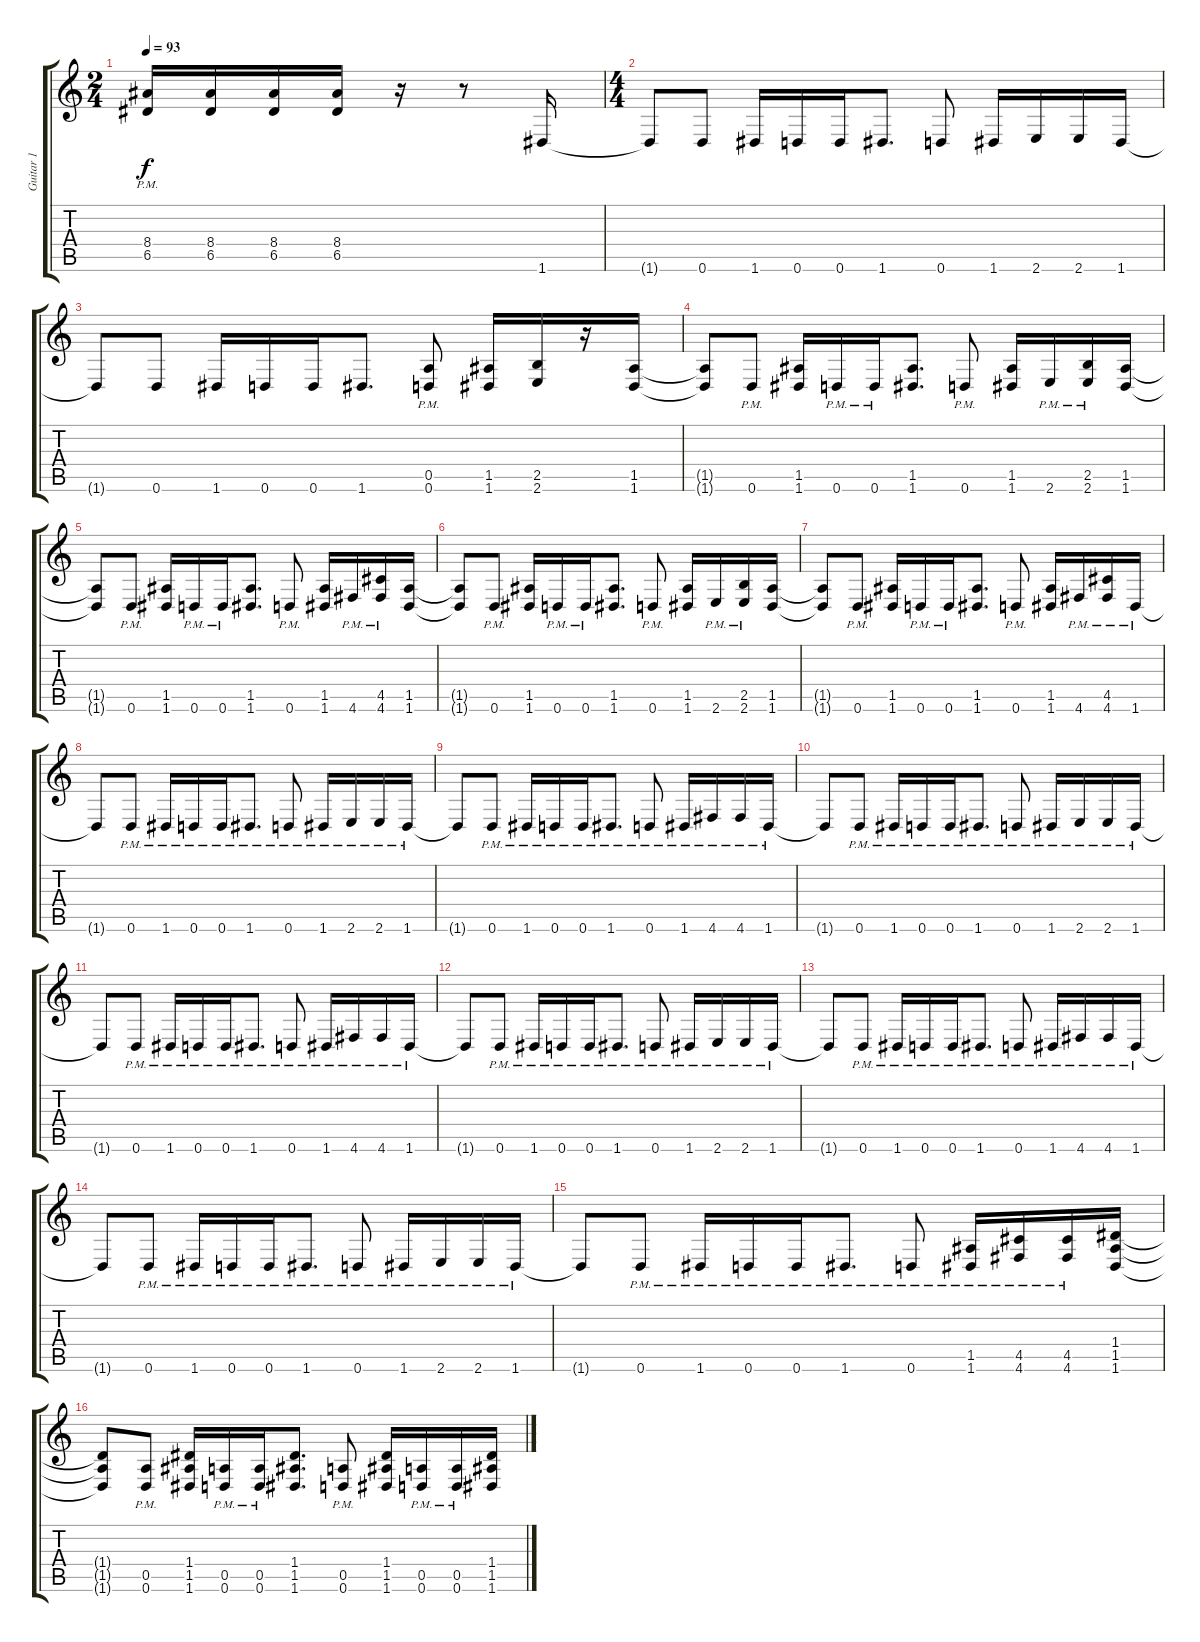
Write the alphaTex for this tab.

\track ("Guitar 1" "Guitar 1") {instrument overdrivenguitar}
\staff {score tabs}
\tuning (E4 B3 G3 D3 A2 D2) {hide}
\ts (2 4)
\tempo 93
\clef g2
\ks c
(8.4{pm} 6.5{pm}).16{dy f} (8.4 6.5).16 (8.4 6.5).16 (8.4 6.5).16 r.16 r.8 1.6.16 |
\ts (4 4)
1.6{t}.8 0.6.8 1.6.16 0.6.16 0.6.16 1.6.8{d} 0.6.8 1.6.16 2.6.16 2.6.16 1.6.16 |
1.6{t}.8 0.6.8 1.6.16 0.6.16 0.6.16 1.6.8{d} (0.5{pm} 0.6{pm}).8 (1.5 1.6).16 (2.5 2.6).16 r.16 (1.5 1.6).16 |
(1.5{t} 1.6{t}).8 0.6{pm}.8 (1.5 1.6).16 0.6{pm}.16 0.6{pm}.16 (1.5 1.6).8{d} 0.6{pm}.8 (1.5 1.6).16 2.6{pm}.16 (2.5{pm} 2.6{pm}).16 (1.5 1.6).16 |
(1.5{t} 1.6{t}).8 0.6{pm}.8 (1.5 1.6).16 0.6{pm}.16 0.6{pm}.16 (1.5 1.6).8{d} 0.6{pm}.8 (1.5 1.6).16 4.6{pm}.16 (4.5{pm} 4.6{pm}).16 (1.5 1.6).16 |
(1.5{t} 1.6{t}).8 0.6{pm}.8 (1.5 1.6).16 0.6{pm}.16 0.6{pm}.16 (1.5 1.6).8{d} 0.6{pm}.8 (1.5 1.6).16 2.6{pm}.16 (2.5{pm} 2.6{pm}).16 (1.5 1.6).16 |
(1.5{t} 1.6{t}).8 0.6{pm}.8 (1.5 1.6).16 0.6{pm}.16 0.6{pm}.16 (1.5 1.6).8{d} 0.6{pm}.8 (1.5 1.6).16 4.6{pm}.16 (4.5{pm} 4.6{pm}).16 1.6{pm}.16 |
1.6{t}.8 0.6{pm}.8 1.6{pm}.16 0.6{pm}.16 0.6{pm}.16 1.6{pm}.8{d} 0.6{pm}.8 1.6{pm}.16 2.6{pm}.16 2.6{pm}.16 1.6{pm}.16 |
1.6{t}.8 0.6{pm}.8 1.6{pm}.16 0.6{pm}.16 0.6{pm}.16 1.6{pm}.8{d} 0.6{pm}.8 1.6{pm}.16 4.6{pm}.16 4.6{pm}.16 1.6{pm}.16 |
1.6{t}.8 0.6{pm}.8 1.6{pm}.16 0.6{pm}.16 0.6{pm}.16 1.6{pm}.8{d} 0.6{pm}.8 1.6{pm}.16 2.6{pm}.16 2.6{pm}.16 1.6{pm}.16 |
1.6{t}.8 0.6{pm}.8 1.6{pm}.16 0.6{pm}.16 0.6{pm}.16 1.6{pm}.8{d} 0.6{pm}.8 1.6{pm}.16 4.6{pm}.16 4.6{pm}.16 1.6{pm}.16 |
1.6{t}.8 0.6{pm}.8 1.6{pm}.16 0.6{pm}.16 0.6{pm}.16 1.6{pm}.8{d} 0.6{pm}.8 1.6{pm}.16 2.6{pm}.16 2.6{pm}.16 1.6{pm}.16 |
1.6{t}.8 0.6{pm}.8 1.6{pm}.16 0.6{pm}.16 0.6{pm}.16 1.6{pm}.8{d} 0.6{pm}.8 1.6{pm}.16 4.6{pm}.16 4.6{pm}.16 1.6{pm}.16 |
1.6{t}.8 0.6{pm}.8 1.6{pm}.16 0.6{pm}.16 0.6{pm}.16 1.6{pm}.8{d} 0.6{pm}.8 1.6{pm}.16 2.6{pm}.16 2.6{pm}.16 1.6{pm}.16 |
1.6{t}.8 0.6{pm}.8 1.6{pm}.16 0.6{pm}.16 0.6{pm}.16 1.6{pm}.8{d} 0.6{pm}.8 (1.5 1.6{pm}).16 (4.5 4.6{pm}).16 (4.5 4.6{pm}).16 (1.4 1.5 1.6).16 |
(1.4{t} 1.5{t} 1.6{t}).8 (0.5 0.6{pm}).8 (1.4 1.5 1.6).16 (0.5 0.6{pm}).16 (0.5 0.6{pm}).16 (1.4 1.5 1.6).8{d} (0.5{pm} 0.6{pm}).8 (1.4 1.5 1.6).16 (0.5 0.6{pm}).16 (0.5{pm} 0.6{pm}).16 (1.4 1.5 1.6).16
